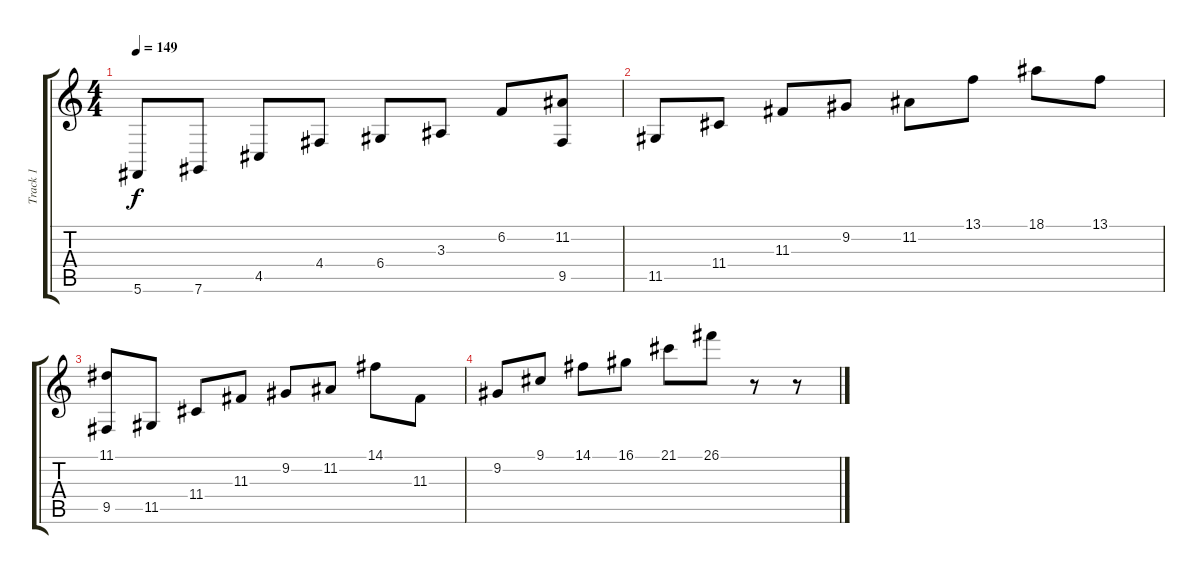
\track ("Track 1" "Track 1") {instrument orchestralharp}
\staff {score tabs}
\tuning (E4 B3 G3 D3 A2 Db2) {hide}
\ts (4 4)
\tempo 149
\clef g2
\ks c
5.6.8{dy f} 7.6.8 4.5.8 4.4.8 6.4.8 3.3.8 6.2.8 (11.2 9.5).8 |
11.5.8 11.4.8 11.3.8 9.2.8 11.2.8 13.1.8 18.1.8 13.1.8 |
(11.1 9.5).8 11.5.8 11.4.8 11.3.8 9.2.8 11.2.8 14.1.8 11.3.8 |
9.2.8 9.1.8 14.1.8 16.1.8 21.1.8 26.1.8 r.8 r.8
